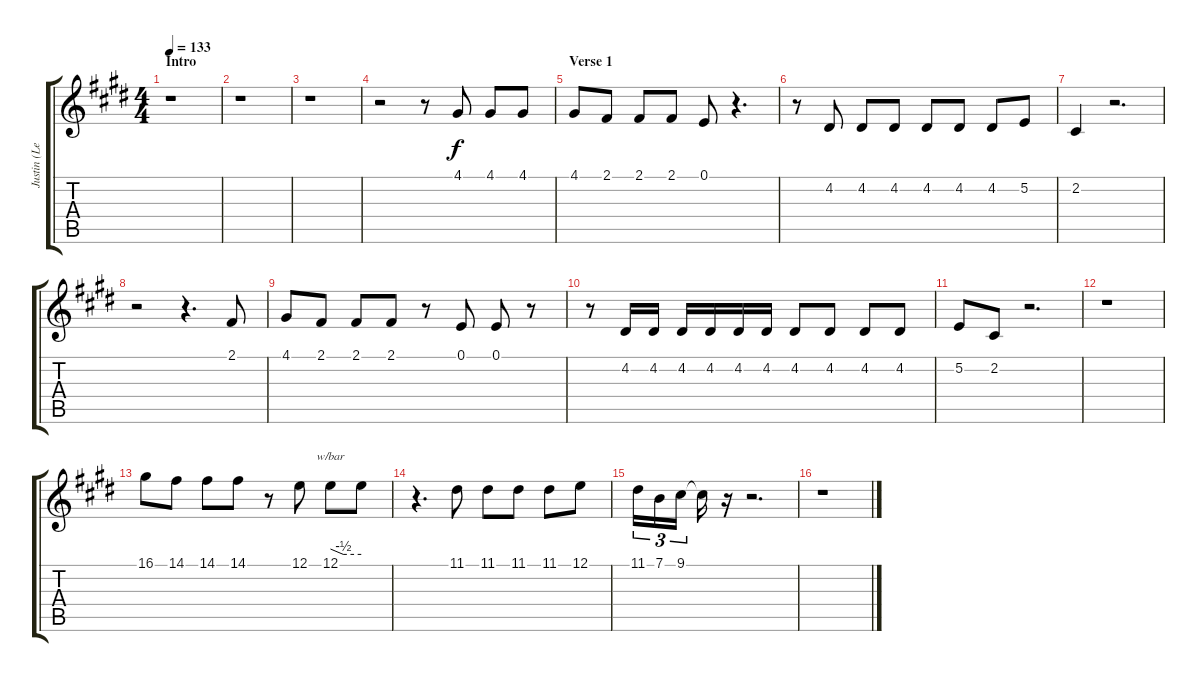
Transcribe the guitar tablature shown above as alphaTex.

\track ("Justin (Lead Vocals)" "Justin (Le") {instrument trumpet}
\staff {score tabs}
\tuning (E4 B3 G3 D3 A2 E2) {hide}
\ts (4 4)
\section ("" "Intro")
\tempo 133
\clef g2
\ks e
r.1{dy f instrument trumpet} |
r.1 |
r.1 |
r.2 r.8 4.1.8 4.1.8 4.1.8 |
\section ("" "Verse 1")
4.1.8 2.1.8 2.1.8 2.1.8 0.1.8 r.4{d} |
r.8 4.2.8 4.2.8 4.2.8 4.2.8 4.2.8 4.2.8 5.2.8 |
2.2.4 r.2{d} |
r.2 r.4{d} 2.1.8 |
4.1.8 2.1.8 2.1.8 2.1.8 r.8 0.1.8 0.1.8 r.8 |
r.8 4.2.16 4.2.16 4.2.16 4.2.16 4.2.16 4.2.16 4.2.8 4.2.8 4.2.8 4.2.8 |
5.2.8 2.2.8 r.2{d} |
r.1 |
16.1.8 14.1.8 14.1.8 14.1.8 r.8 12.1.8 12.1.8{tbe (custom default 0 0 25 -2 60 -2)} 12.1{t}.8 |
r.4{d} 11.1.8 11.1.8 11.1.8 11.1.8 12.1.8 |
11.1.16{tu (3 2)} 7.1.16{tu (3 2)} 9.1.16{tu (3 2)} 9.1{t}.16 r.16 r.2{d} |
r.1
